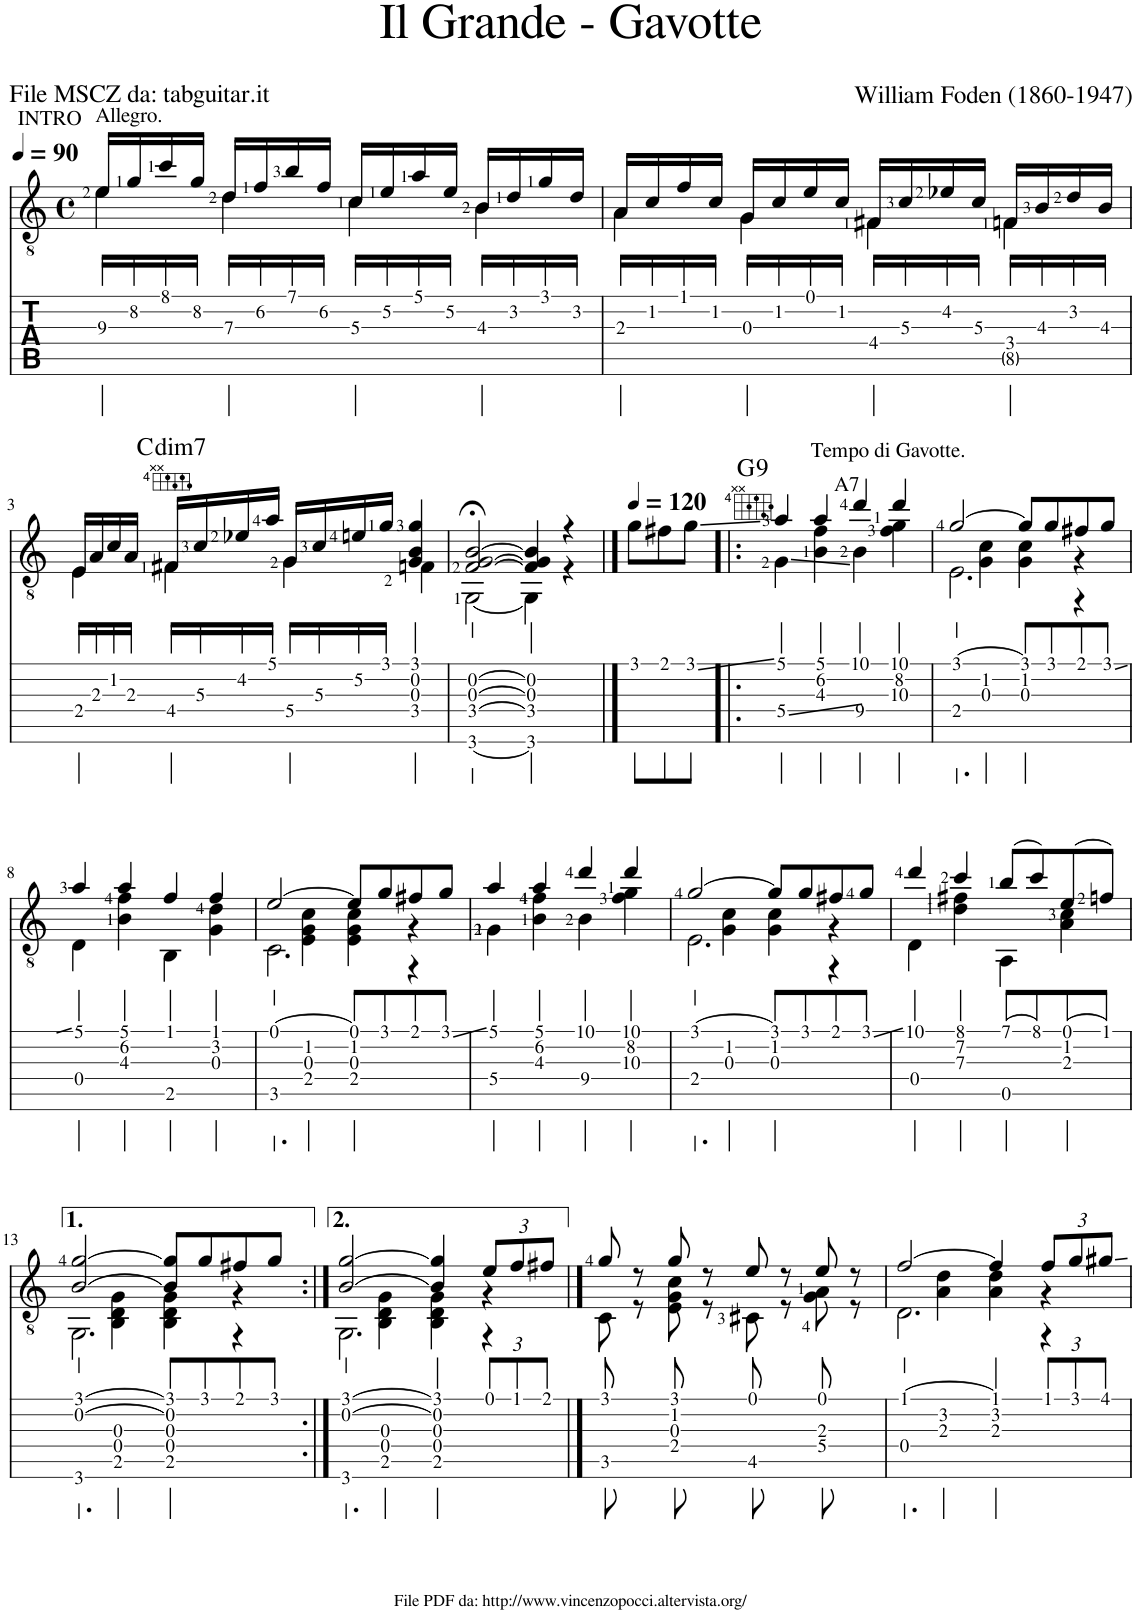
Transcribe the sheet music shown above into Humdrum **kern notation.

**kern	**kern	**harte
*part2	*part1	*part1
*staff2	*staff1	*
*I"Chitarra classica (Intavolatura)	*I"Guitar	*
*stria6	*	*
*	*clefGv2	*
*k[]	*k[]	*
*M4/4	*M4/4	*
*met(c)	*met(c)	*
*MM90	*MM90	*
=1	=1	=1
*^	*^	*
!	!	!LO:TX:a:t=Allegro.	!	!
!	!	!LO:TX:a:t=INTRO	!	!
16e/LL	4e\	16e/LL	4e\	.
16g/	.	16g/	.	.
16cc/	.	16cc/	.	.
16g/JJ	.	16g/JJ	.	.
16d/LL	4d\	16d/LL	4d\	.
16f/	.	16f/	.	.
16b/	.	16b/	.	.
16f/JJ	.	16f/JJ	.	.
16c/LL	4c\	16c/LL	4c\	.
16e/	.	16e/	.	.
16a/	.	16a/	.	.
16e/JJ	.	16e/JJ	.	.
16B/LL	4B\	16B/LL	4B\	.
16d/	.	16d/	.	.
16g/	.	16g/	.	.
16d/JJ	.	16d/JJ	.	.
=2	=2	=2	=2	=2
16A/LL	4A\	16A/LL	4A\	.
16c/	.	16c/	.	.
16f/	.	16f/	.	.
16c/JJ	.	16c/JJ	.	.
16G/LL	4G\	16G/LL	4G\	.
16c/	.	16c/	.	.
16e/	.	16e/	.	.
16c/JJ	.	16c/JJ	.	.
16F#X/LL	4F#\	16F#X/LL	4F#\	.
16c/	.	16c/	.	.
16e-X/	.	16e-X/	.	.
16c/JJ	.	16c/JJ	.	.
16Fn/LL	4F\	16Fn/LL	4F\	.
16B/	.	16B/	.	.
16d/	.	16d/	.	.
16B/JJ	.	16B/JJ	.	.
!!LO:LB:g=z	!!
=3	=3	=3	=3	=3
16E/LL	4E\	16E/LL	4E\	.
16A/	.	16A/	.	.
16c/	.	16c/	.	.
16A/JJ	.	16A/JJ	.	.
!	!	!	!	!LO:H:kt=dim7
16F#X/LL	4F#\	16F#X/LL	4F#\	C:dim7
16c/	.	16c/	.	.
16e-X/	.	16e-X/	.	.
16a/JJ	.	16a/JJ	.	.
16G/LL	4G\	16G/LL	4G\	.
16c/	.	16c/	.	.
16en/	.	16en/	.	.
16g/JJ	.	16g/JJ	.	.
4G/ 4B/ 4g/	4Fn\	4G/ 4B/ 4g/	4Fn\	.
=4	=4	=4	=4	=4
[2F/ [2G/ [2B/	[2GG\	[2F/;< [2G/;< [2B/;<	[2GG\	.
4F/] 4G/] 4B/]	4GG\]	4F/] 4G/] 4B/]	4GG\]	.
4r	4r	4r	4r	.
*v	*v	*	*	*
*	*v	*v	*
==5	==5	==5
*	*MM120	*
8g\L	8g\L	.
8f#X\	8f#X\	.
8g\J	8g\J	.
=6!|:	=6!|:	=6!|:
*^	*^	*
!	!	!LO:TX:a:t=Tempo di Gavotte.	!	!LO:H:kt=9
4a/	4G\	4a/	4G\	G:9
4a/	4B\ 4f\	4a/	4B\ 4f\	.
!	!	!LO:TX:a:t=A7	!	!
4dd/	4B\	4dd/	4B\	.
4dd/	4f\ 4g\	4dd/	4f\ 4g\	.
=7	=7	=7	=7	=7
*	*^	*	*^	*
[2g/	2.E\	4ryy	[2g/	2.E\	4ryy	.
.	.	4G\ 4c\	.	.	4G\ 4c\	.
8g/L]	.	4G\ 4c\	8g/L]	.	4G\ 4c\	.
8g/	.	.	8g/	.	.	.
8f#X/	4r	4r	8f#X/	4r	4r	.
8g/J	.	.	8g/J	.	.	.
*	*v	*v	*	*	*	*
*	*	*	*v	*v	*
!!LO:LB:g=z
=8	=8	=8	=8	=8
4a/	4D\	4a/	4D\	.
4a/	4B\ 4f\	4a/	4B\ 4f\	.
4f/	4BB\	4f/	4BB\	.
4f/	4G\ 4d\	4f/	4G\ 4d\	.
=9	=9	=9	=9	=9
*	*^	*	*^	*
[2e/	4ryy	2.C\	[2e/	4ryy	2.C\	.
.	4E\ 4G\ 4c\	.	.	4E\ 4G\ 4c\	.	.
8e/L]	4E\ 4G\ 4c\	.	8e/L]	4E\ 4G\ 4c\	.	.
8g/	.	.	8g/	.	.	.
8f#X/	4r	4r	8f#X/	4r	4r	.
8g/J	.	.	8g/J	.	.	.
*	*v	*v	*	*	*	*
*	*	*	*v	*v	*
=10	=10	=10	=10	=10
4a/	4G\	4a/	4G\	.
4a/	4B\ 4f\	4a/	4B\ 4f\	.
4dd/	4B\	4dd/	4B\	.
4dd/	4f\ 4g\	4dd/	4f\ 4g\	.
=11	=11	=11	=11	=11
*	*^	*	*^	*
[2g/	2.E\	4ryy	[2g/	2.E\	4ryy	.
.	.	4G\ 4c\	.	.	4G\ 4c\	.
8g/L]	.	4G\ 4c\	8g/L]	.	4G\ 4c\	.
8g/	.	.	8g/	.	.	.
8f#X/	4r	4r	8f#X/	4r	4r	.
8g/J	.	.	8g/J	.	.	.
*	*v	*v	*	*	*	*
*	*	*	*v	*v	*
=12	=12	=12	=12	=12
4dd/	4D\	4dd/	4D\	.
4cc/	4d\ 4f#X\	4cc/	4d\ 4f#X\	.
(8b/L	4AA\	(8b/L	4AA\	.
8cc/)	.	8cc/)	.	.
(8e/	4A\ 4c\	(8e/	4A\ 4c\	.
8fn/J)	.	8fn/J)	.	.
!!LO:LB:g=z
=13	=13	=13	=13	=13
*	*^	*	*^	*
[2B/ [2g/	4ryy	2.GG\	[2B/ [2g/	4ryy	2.GG\	.
.	4BB\ 4D\ 4G\	.	.	4BB\ 4D\ 4G\	.	.
8B/] 8g/]L	4BB\ 4D\ 4G\	.	8B/] 8g/]L	4BB\ 4D\ 4G\	.	.
8g/	.	.	8g/	.	.	.
8f#X/	4r	4r	8f#X/	4r	4r	.
8g/J	.	.	8g/J	.	.	.
=14:|!	=14:|!	=14:|!	=14:|!	=14:|!	=14:|!	=14:|!
[2B/ [2g/	4ryy	2.GG\	[2B/ [2g/	4ryy	2.GG\	.
.	4BB\ 4D\ 4G\	.	.	4BB\ 4D\ 4G\	.	.
4B/] 4g/]	4BB\ 4D\ 4G\	.	4B/] 4g/]	4BB\ 4D\ 4G\	.	.
*Xbrackettup	*	*	*Xbrackettup	*	*	*
12e/L	4r	4r	12e/L	4r	4r	.
12f/	.	.	12f/	.	.	.
12f#X/J	.	.	12f#X/J	.	.	.
*	*v	*v	*	*	*	*
*	*	*	*v	*v	*
==15	==15	==15	==15	==15
8g/	8C\	8g/	8C\	.
8r	8r	8r	8r	.
8g/	8E\ 8G\ 8c\	8g/	8E\ 8G\ 8c\	.
8r	8r	8r	8r	.
8e/	8C#X\	8e/	8C#X\	.
8r	8r	8r	8r	.
8e/	8G\ 8A\	8e/	8G\ 8A\	.
8r	8r	8r	8r	.
=16	=16	=16	=16	=16
*	*^	*	*^	*
[2f/	4ryy	2.D\	[2f/	4ryy	2.D\	.
.	4A\ 4d\	.	.	4A\ 4d\	.	.
4f/]	4A\ 4d\	.	4f/]	4A\ 4d\	.	.
12f/L	4r	4r	12f/L	4r	4r	.
12g/	.	.	12g/	.	.	.
12g#X/J	.	.	12g#X/J	.	.	.
*v	*v	*v	*	*	*	*
*	*v	*v	*v	*
=	=	=
*-	*-	*-
